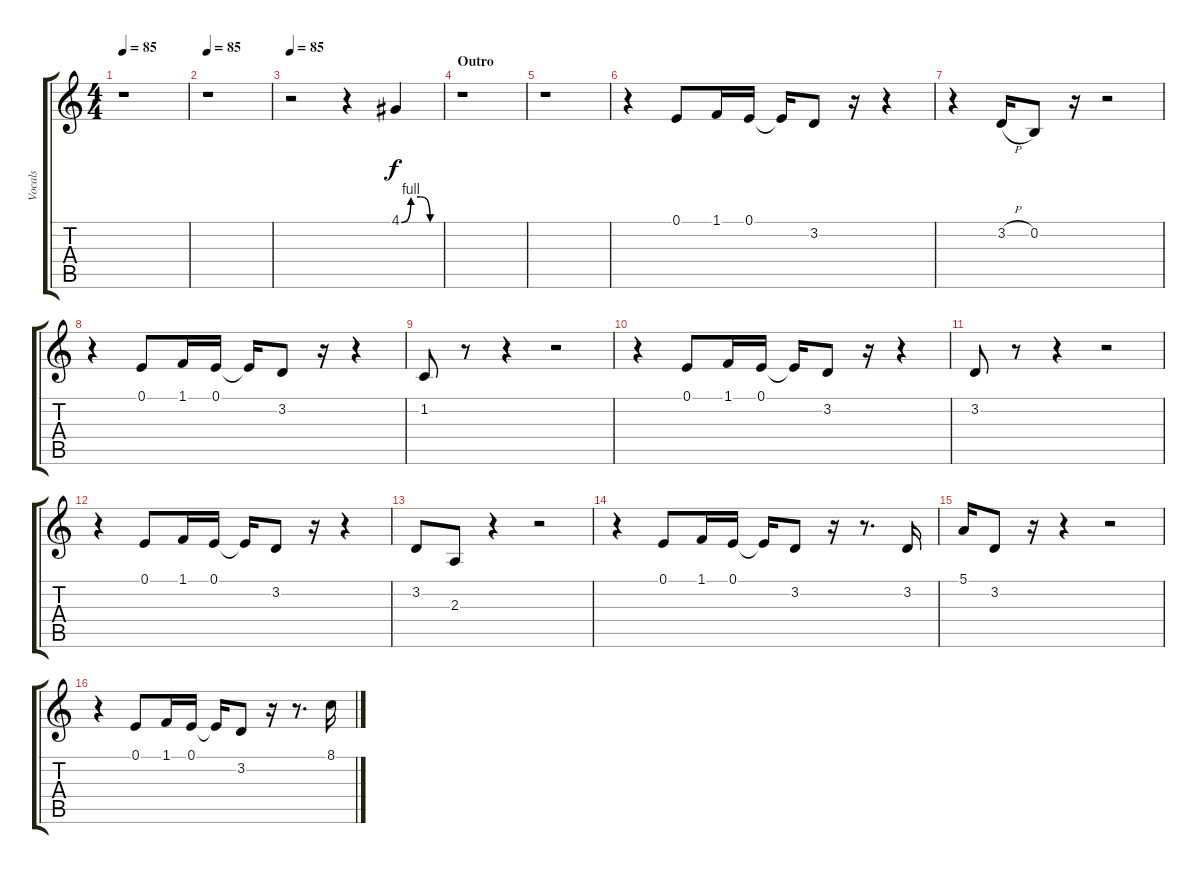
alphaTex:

\track ("Vocals" "Vocals") {instrument altosax}
\staff {score tabs}
\tuning (E4 B3 G3 D3 A2 E2) {hide}
\ts (4 4)
\tempo 85
\clef g2
\ks c
r.1{dy f} |
\tempo 85
r.1 |
\tempo 85
r.2 r.4 4.1{be (custom 0 0 15 4 30 4 45 0 60 0)}.4 |
\section ("" "Outro")
r.1 |
r.1 |
r.4 0.1.8 1.1.16 0.1.16 0.1{t}.16 3.2.8 r.16 r.4 |
r.4 3.2{h}.16 0.2.8 r.16 r.2 |
r.4 0.1.8 1.1.16 0.1.16 0.1{t}.16 3.2.8 r.16 r.4 |
1.2.8 r.8 r.4 r.2 |
r.4 0.1.8 1.1.16 0.1.16 0.1{t}.16 3.2.8 r.16 r.4 |
3.2.8 r.8 r.4 r.2 |
r.4 0.1.8 1.1.16 0.1.16 0.1{t}.16 3.2.8 r.16 r.4 |
3.2.8 2.3.8 r.4 r.2 |
r.4 0.1.8 1.1.16 0.1.16 0.1{t}.16 3.2.8 r.16 r.8{d} 3.2.16 |
5.1.16 3.2.8 r.16 r.4 r.2 |
r.4 0.1.8 1.1.16 0.1.16 0.1{t}.16 3.2.8 r.16 r.8{d} 8.1.16
